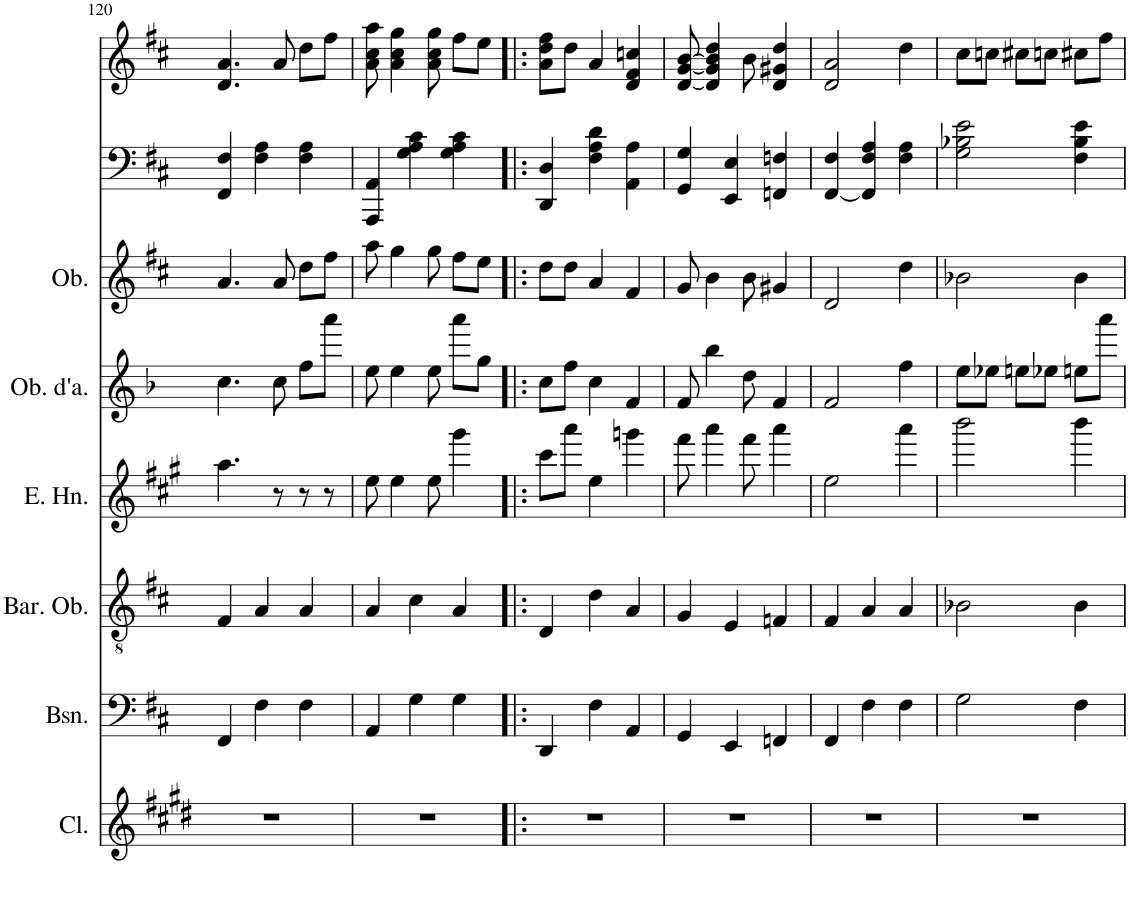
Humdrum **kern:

**kern	**kern	**kern	**kern	**kern	**kern	**kern	**kern
*part8	*part7	*part6	*part5	*part4	*part3	*part2	*part1
*staff8	*staff7	*staff6	*staff5	*staff4	*staff3	*staff2	*staff1
*I"Clarinet	*I"Bassoon	*I"Baritone Oboe	*I"English Horn	*I"Oboe d'amore	*I"Oboe	*I"LH-1	*I"RH-1
*I'Cl.	*I'Bsn.	*I'Bar. Ob.	*I'E. Hn.	*I'Ob. d'a.	*I'Ob.	*	*
!!LO:PB:g=z
*clefG2	*clefF4	*clefGv2	*clefG2	*clefG2	*clefG2	*clefF4	*clefG2
*Trd1c2	*	*	*Trd4c7	*Trd2c3	*	*	*
*k[f#c#g#d#]	*k[f#c#]	*k[f#c#]	*k[f#c#g#]	*k[b-]	*k[f#c#]	*k[f#c#]	*k[f#c#]
*M3/4	*M3/4	*M3/4	*M3/4	*M3/4	*M3/4	*M3/4	*M3/4
=120	=120	=120	=120	=120	=120	=120	=120
2.r	4FF#/	4F#/	4.aa\	4.cc\	4.a/	4FF#/ 4F#/	4.d/ 4.a/
.	4F#\	4A/	.	.	.	4F#\ 4A\	.
.	.	.	8r	8cc\	8a/	.	8a/
.	4F#\	4A/	8r	8ff\L	8dd\L	4F#\ 4A\	8dd\L
.	.	.	8r	8aaa\J	8ff#\J	.	8ff#\J
=121	=121	=121	=121	=121	=121	=121	=121
2.r	4AA/	4A/	8ee\	8ee\	8aa\	4AAA/ 4AA/	8a\ 8cc#\ 8aa\
.	.	.	4ee\	4ee\	4gg\	.	4a\ 4cc#\ 4gg\
.	4G\	4c#\	.	.	.	4G\ 4A\ 4c#\	.
.	.	.	8ee\	8ee\	8gg\	.	8a\ 8cc#\ 8gg\
.	4G\	4A/	4ggg#\	8aaa\L	8ff#\L	4G\ 4A\ 4c#\	8ff#\L
.	.	.	.	8gg\J	8ee\J	.	8ee\J
=122!|:	=122!|:	=122!|:	=122!|:	=122!|:	=122!|:	=122!|:	=122!|:
2.r	4DD/	4D/	8ccc#\L	8cc\L	8dd\L	4DD/ 4D/	8a\ 8dd\ 8ff#\L
.	.	.	8aaa\J	8ff\J	8dd\J	.	8dd\J
.	4F#\	4d\	4ee\	4cc\	4a/	4F#\ 4A\ 4d\	4a/
.	4AA/	4A/	4gggn\	4f/	4f#/	4AA\ 4A\	4d/ 4f#/ 4ccn/
=123	=123	=123	=123	=123	=123	=123	=123
2.r	4GG/	4G/	8fff#\	8f/	8g/	4GG/ 4G/	[8d/ [8g/ [8b/
.	.	.	4aaa\	4bb-\	4b\	.	4d/] 4g/] 4b/] 4dd/
.	4EE/	4E/	.	.	.	4EE/ 4E/	.
.	.	.	8fff#\	8dd\	8b\	.	8b\
.	4FFn/	4Fn/	4aaa\	4f/	4g#X/	4FFn/ 4Fn/	4d/ 4g#X/ 4dd/
=124	=124	=124	=124	=124	=124	=124	=124
2.r	4FF#/	4F#/	2ee\	2f/	2d/	[4FF#/ 4F#/	2d/ 2a/
.	4F#\	4A/	.	.	.	4FF#/] 4F#/ 4A/	.
.	4F#\	4A/	4aaa\	4ff\	4dd\	4F#\ 4A\	4dd\
=125	=125	=125	=125	=125	=125	=125	=125
2.r	2G\	2B-X\	2bbb\	8ee\L	2b-X\	2G\ 2B-X\ 2e\	8cc#\L
.	.	.	.	8ee-X\J	.	.	8ccn\J
.	.	.	.	8een\L	.	.	8cc#X\L
.	.	.	.	8ee-X\J	.	.	8ccn\J
.	4F#\	4B-\	4bbb\	8een\L	4b-\	4F#\ 4B-\ 4e\	8cc#X\L
.	.	.	.	8aaa\J	.	.	8ff#\J
=	=	=	=	=	=	=	=
*-	*-	*-	*-	*-	*-	*-	*-
